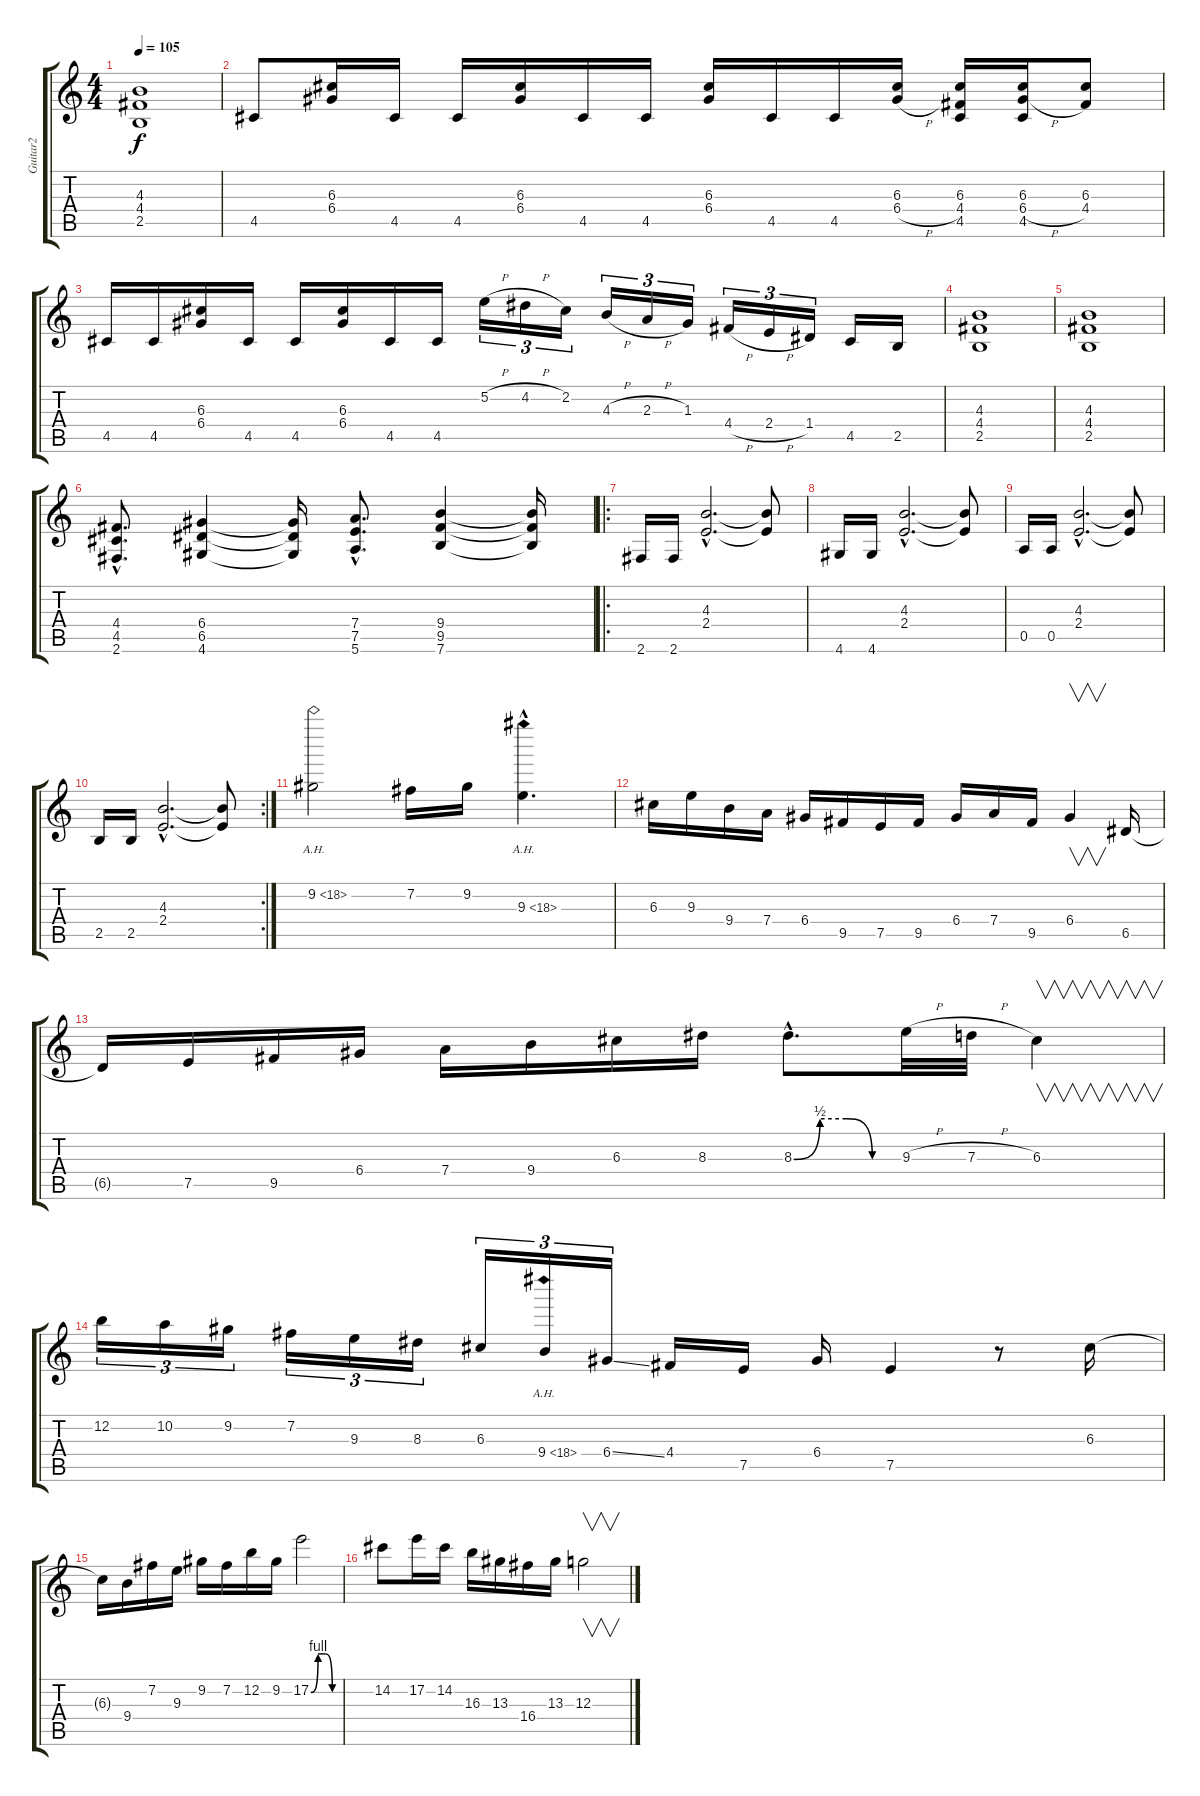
\track ("Guitar2" "Guitar2") {instrument distortionguitar}
\staff {score tabs}
\tuning (E4 B3 G3 D3 A2 E2) {hide}
\ts (4 4)
\tempo 105
\clef g2
\ks c
(4.3 4.4 2.5).1{dy f} |
4.5.8 (6.3 6.4).16 4.5.16 4.5.16 (6.3 6.4).16 4.5.16 4.5.16 (6.3 6.4).16 4.5.16 4.5.16 (6.3 6.4{h}).16 (6.3 4.4 4.5).16 (6.3 6.4{h} 4.5).16 (6.3 4.4).8 |
4.5.16 4.5.16 (6.3 6.4).16 4.5.16 4.5.16 (6.3 6.4).16 4.5.16 4.5.16 5.2{h}.16{tu (3 2)} 4.2{h}.16{tu (3 2)} 2.2.16{tu (3 2)} 4.3{h}.16{tu (3 2)} 2.3{h}.16{tu (3 2)} 1.3.16{tu (3 2)} 4.4{h}.16{tu (3 2)} 2.4{h}.16{tu (3 2)} 1.4.16{tu (3 2)} 4.5.16 2.5.16 |
(4.3 4.4 2.5).1 |
(4.3 4.4 2.5).1 |
(4.4{hac} 4.5{hac} 2.6{hac}).8{d} (6.4 6.5 4.6).4 (6.4{t} 6.5{t} 4.6{t}).16 (7.4{hac} 7.5{hac} 5.6{hac}).8{d} (9.4 9.5 7.6).4 (9.4{t} 9.5{t} 7.6{t}).16 |
\ro
2.6.16 2.6.16 (4.3{hac} 2.4{hac}).2{d} (4.3{t} 2.4{t}).8 |
4.6.16 4.6.16 (4.3{hac} 2.4{hac}).2{d} (4.3{t} 2.4{t}).8 |
0.5.16 0.5.16 (4.3{hac} 2.4{hac}).2{d} (4.3{t} 2.4{t}).8 |
\rc 2
2.5.16 2.5.16 (4.3{hac} 2.4{hac}).2{d} (4.3{t} 2.4{t}).8 |
9.2{ah 9}.2{volume 16} 7.2.16 9.2.16 9.3{ah 9 hac}.4{d} |
6.3.16 9.3.16 9.4.16 7.4.16 6.4.16 9.5.16 7.5.16 9.5.16 6.4.16 7.4.16 9.5.16 6.4.4{v} 6.5.16 |
6.5{t}.16 7.5.16 9.5.16 6.4.16 7.4.16 9.4.16 6.3.16 8.3.16 8.3{be (custom 0 0 15 2 30 2 45 0 60 0) hac}.8{d} 9.3{h}.32 7.3{h}.32 6.3.4{v} |
12.2.16{tu (3 2)} 10.2.16{tu (3 2)} 9.2.16{tu (3 2)} 7.2.16{tu (3 2)} 9.3.16{tu (3 2)} 8.3.16{tu (3 2)} 6.3.16{tu (3 2)} 9.4{ah 9}.16{tu (3 2)} 6.4{ss}.16{tu (3 2)} 4.4.16 7.5.16 6.4.16 7.5.4 r.8 6.3.16 |
6.3{t}.16 9.4.16 7.2.16 9.3.16 9.2.16 7.2.16 12.2.16 9.2.16 17.2{be (custom 0 0 15 4 30 4 45 0 60 0)}.2 |
14.2.8 17.2.16 14.2.16 16.3.16 13.3.16 16.4.16 13.3.16 12.3.2{v}
